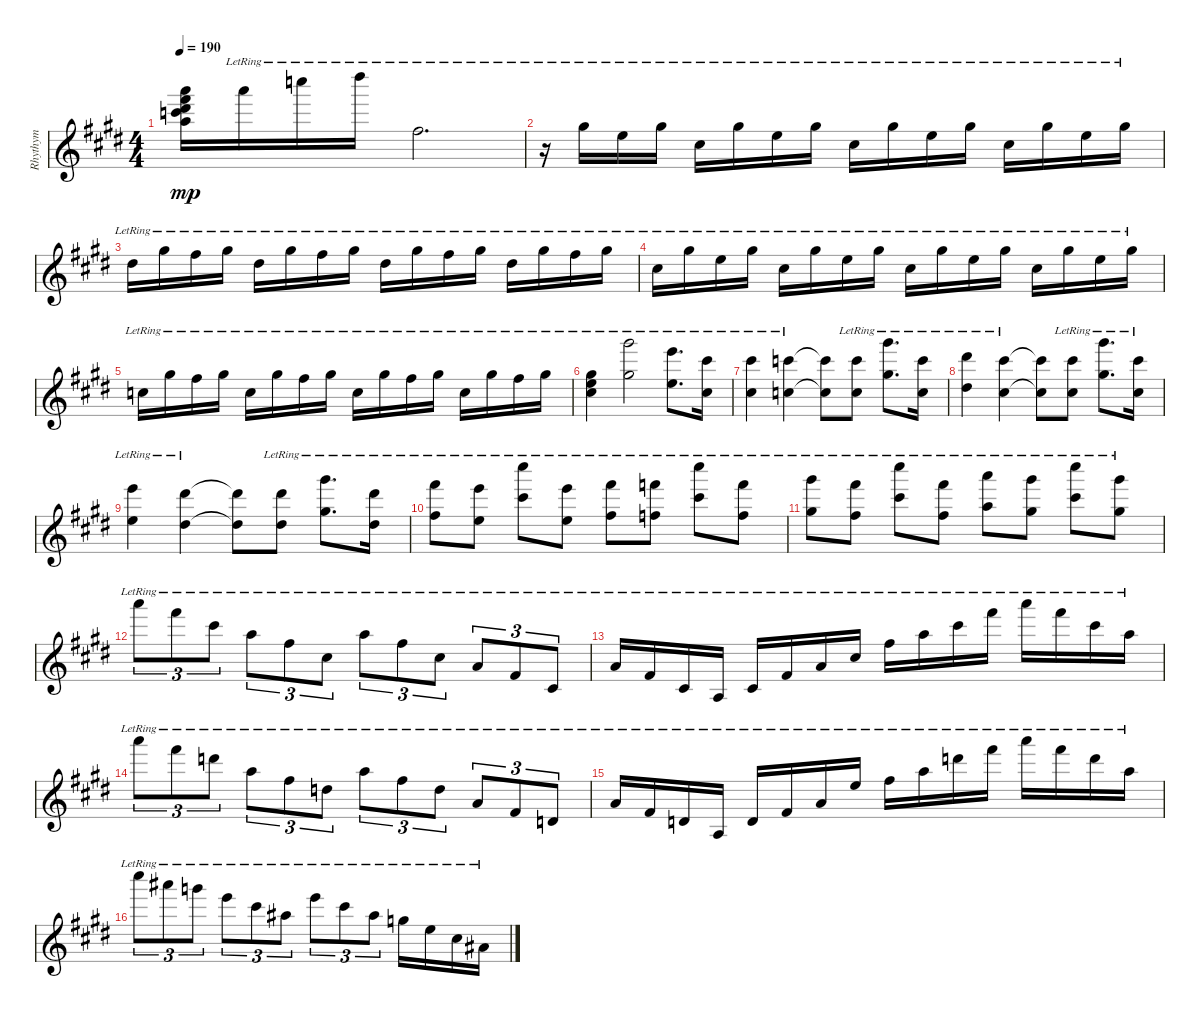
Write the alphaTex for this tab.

\track ("Rhythym" "Rhythym") {instrument acousticguitarnylon}
\staff {score}
\tuning (E4 B3 G3 D3 A2 E2) {hide}
\ts (4 4)
\tempo 190
\clef g2
\ks c#minor
(17.1{t} 19.2{t} 20.3{t} 22.4{t} 24.5{t}).16{dy mp} 17.1{lr}.16 20.1{lr}.16 23.1{lr}.16 16.4{lr}.2{d} |
r.16 23.5{lr}.16 24.6{lr}.16 23.5{lr}.16 21.6{lr}.16 23.5{lr}.16 24.6{lr}.16 23.5{lr}.16 21.6{lr}.16 23.5{lr}.16 24.6{lr}.16 23.5{lr}.16 21.6{lr}.16 23.5{lr}.16 24.6{lr}.16 23.5{lr}.16 |
23.6{lr}.16 23.5{lr}.16 21.5{lr}.16 23.5{lr}.16 23.6{lr}.16 23.5{lr}.16 21.5{lr}.16 23.5{lr}.16 23.6{lr}.16 23.5{lr}.16 21.5{lr}.16 23.5{lr}.16 23.6{lr}.16 23.5{lr}.16 21.5{lr}.16 23.5{lr}.16 |
21.6{lr}.16 23.5{lr}.16 24.6{lr}.16 23.5{lr}.16 21.6{lr}.16 23.5{lr}.16 24.6{lr}.16 23.5{lr}.16 21.6{lr}.16 23.5{lr}.16 24.6{lr}.16 23.5{lr}.16 21.6{lr}.16 23.5{lr}.16 24.6{lr}.16 23.5{lr}.16 |
20.6{lr}.16 18.4{lr}.16 16.4{lr}.16 18.4{lr}.16 15.5{lr}.16 13.3{lr}.16 11.3{lr}.16 13.3{lr}.16 10.4{lr}.16 9.2{lr}.16 7.2{lr}.16 9.2{lr}.16 10.4{lr}.16 9.2{lr}.16 7.2{lr}.16 9.2{lr}.16 |
(9.2{lr} 9.3{lr} 11.4{lr}).4 (16.1{lr} 13.3{lr}).2 (12.1{lr} 14.4{lr}).8{d} (14.2{lr} 16.5{lr}).16 |
(14.2{lr} 16.5{lr}).4 (13.2{lr} 15.5{lr}).4 (13.2{t} 15.5{t}).8 (13.2{lr} 15.5{lr}).8 (16.1{lr} 13.3{lr}).8{d} (13.2{lr} 15.5{lr}).16 |
(11.1{lr} 13.4{lr}).4 (9.1{lr} 11.4{lr}).4 (9.1{t} 11.4{t}).8 (9.1{lr} 11.4{lr}).8 (16.1{lr} 13.3{lr}).8{d} (14.2{lr} 16.5{lr}).16 |
(12.1{lr} 14.4{lr}).4 (11.1{lr} 13.4{lr}).4 (11.1{t} 13.4{t}).8 (11.1{lr} 13.4{lr}).8 (16.1{lr} 13.3{lr}).8{d} (11.1{lr} 13.4{lr}).16 |
(14.1{lr} 16.4{lr}).8 (12.1{lr} 14.4{lr}).8 (21.1{lr} 18.3{lr}).8 (0.1{lr} 17.2{lr}).8 (14.1{lr} 16.4{lr}).8 (13.1{lr} 15.4{lr}).8 (21.1{lr} 18.3{lr}).8 (18.2{lr} 20.5{lr}).8 |
(16.1{lr} 18.4{lr}).8 (14.1{lr} 16.4{lr}).8 (21.1{lr} 18.3{lr}).8 (14.1{lr} 16.4{lr}).8 (17.1{lr} 19.4{lr}).8 (16.1{lr} 18.4{lr}).8 (21.1{lr} 18.3{lr}).8 (16.1{lr} 18.4{lr}).8 |
17.1{lr}.8{tu (3 2)} 14.1{lr}.8{tu (3 2)} 14.2{lr}.8{tu (3 2)} 14.3{lr}.8{tu (3 2)} 11.3{lr}.8{tu (3 2)} 11.4{lr}.8{tu (3 2)} 10.2{lr}.8{tu (3 2)} 11.3{lr}.8{tu (3 2)} 11.4{lr}.8{tu (3 2)} 2.3{lr}.8{tu (3 2)} 4.4{lr}.8{tu (3 2)} 4.5{lr}.8{tu (3 2)} |
2.3{lr}.16 4.4{lr}.16 4.5{lr}.16 5.6{lr}.16 4.5{lr}.16 4.4{lr}.16 2.3{lr}.16 6.3{lr}.16 11.3{lr}.16 10.2{lr}.16 9.1{lr}.16 14.1{lr}.16 17.1{lr}.16 14.1{lr}.16 14.2{lr}.16 14.3{lr}.16 |
17.1{lr}.8{tu (3 2)} 14.1{lr}.8{tu (3 2)} 15.2{lr}.8{tu (3 2)} 14.3{lr}.8{tu (3 2)} 16.4{lr}.8{tu (3 2)} 17.5{lr}.8{tu (3 2)} 14.3{lr}.8{tu (3 2)} 16.4{lr}.8{tu (3 2)} 17.5{lr}.8{tu (3 2)} 2.3{lr}.8{tu (3 2)} 4.4{lr}.8{tu (3 2)} 5.5{lr}.8{tu (3 2)} |
2.3{lr}.16 4.4{lr}.16 5.5{lr}.16 5.6{lr}.16 5.5{lr}.16 4.4{lr}.16 2.3{lr}.16 9.3{lr}.16 11.3{lr}.16 14.3{lr}.16 15.2{lr}.16 14.1{lr}.16 17.1{lr}.16 14.1{lr}.16 15.2{lr}.16 14.3{lr}.16 |
21.1{lr}.8{tu (3 2)} 18.1{lr}.8{tu (3 2)} 20.2{lr}.8{tu (3 2)} 17.2{lr}.8{tu (3 2)} 18.3{lr}.8{tu (3 2)} 15.3{lr}.8{tu (3 2)} 17.2{lr}.8{tu (3 2)} 14.2{lr}.8{tu (3 2)} 15.3{lr}.8{tu (3 2)} 12.3{lr}.16 14.4{lr}.16 11.4{lr}.16 13.5{lr}.16
